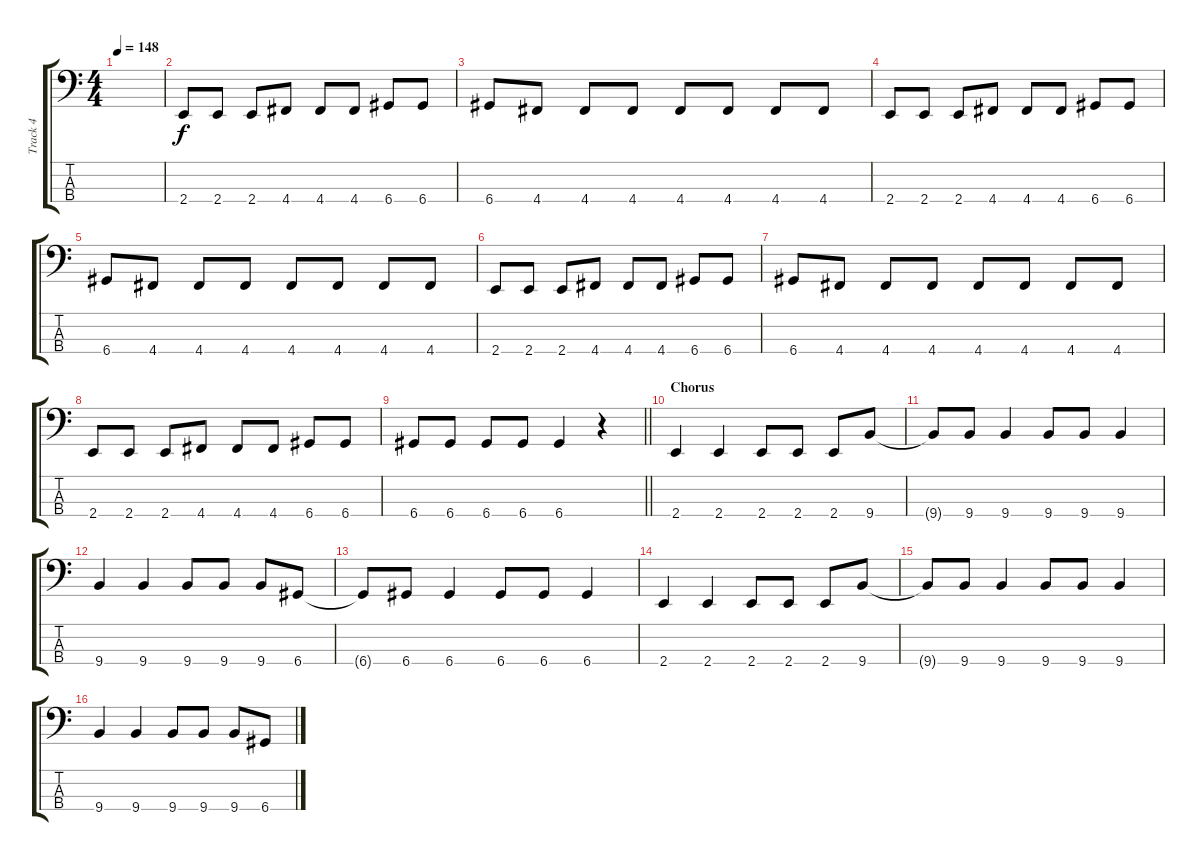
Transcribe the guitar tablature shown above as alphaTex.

\track ("Track 4" "Track 4") {instrument electricbasspick}
\staff {score tabs}
\tuning (G2 D2 A1 D1) {hide}
\ts (4 4)
\tempo 148
\clef f4
\ks c
|
2.4.8 2.4.8 2.4.8 4.4.8 4.4.8 4.4.8 6.4.8 6.4.8 |
6.4.8 4.4.8 4.4.8 4.4.8 4.4.8 4.4.8 4.4.8 4.4.8 |
2.4.8 2.4.8 2.4.8 4.4.8 4.4.8 4.4.8 6.4.8 6.4.8 |
6.4.8 4.4.8 4.4.8 4.4.8 4.4.8 4.4.8 4.4.8 4.4.8 |
2.4.8 2.4.8 2.4.8 4.4.8 4.4.8 4.4.8 6.4.8 6.4.8 |
6.4.8 4.4.8 4.4.8 4.4.8 4.4.8 4.4.8 4.4.8 4.4.8 |
2.4.8 2.4.8 2.4.8 4.4.8 4.4.8 4.4.8 6.4.8 6.4.8 |
\barLineRight lightlight
6.4.8 6.4.8 6.4.8 6.4.8 6.4.4 r.4 |
\section ("" "Chorus")
2.4.4 2.4.4 2.4.8 2.4.8 2.4.8 9.4.8 |
9.4{t}.8 9.4.8 9.4.4 9.4.8 9.4.8 9.4.4 |
9.4.4 9.4.4 9.4.8 9.4.8 9.4.8 6.4.8 |
6.4{t}.8 6.4.8 6.4.4 6.4.8 6.4.8 6.4.4 |
2.4.4 2.4.4 2.4.8 2.4.8 2.4.8 9.4.8 |
9.4{t}.8 9.4.8 9.4.4 9.4.8 9.4.8 9.4.4 |
9.4.4 9.4.4 9.4.8 9.4.8 9.4.8 6.4.8
